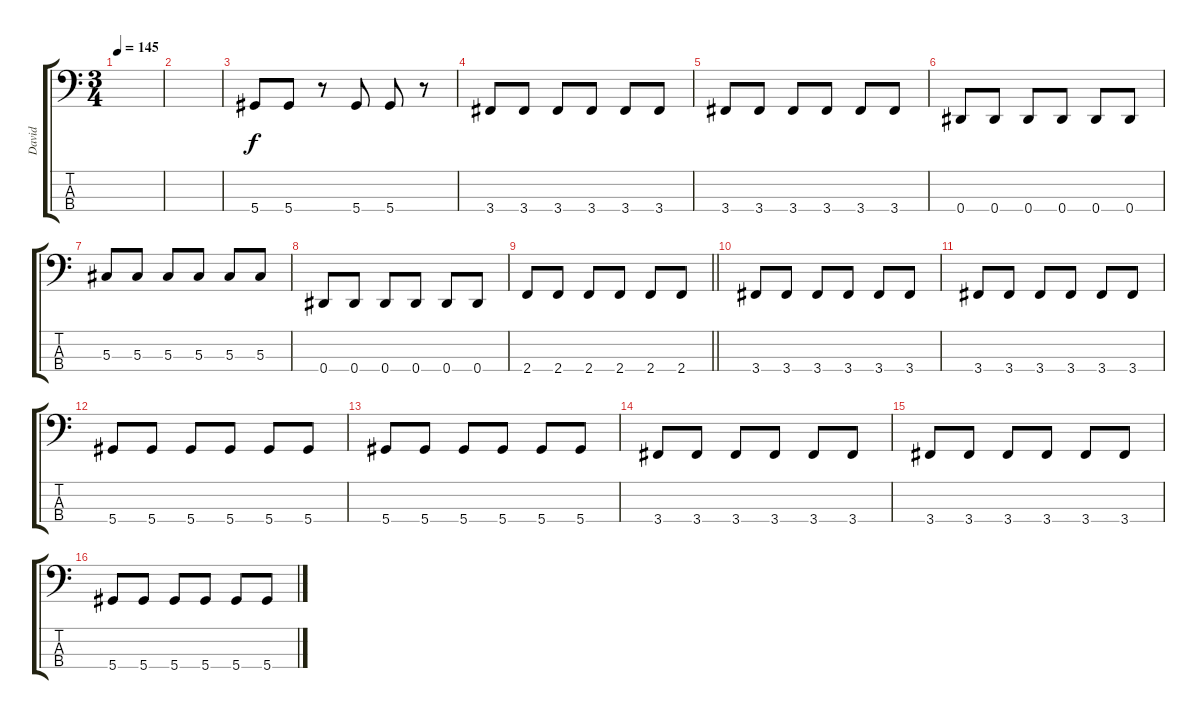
\track ("David" "David") {instrument electricbasspick}
\staff {score tabs}
\tuning (Gb2 Db2 Ab1 Eb1) {hide}
\ts (3 4)
\tempo 145
\clef f4
\ks c
|
|
5.4.8 5.4.8 r.8 5.4.8 5.4.8 r.8 |
3.4.8 3.4.8 3.4.8 3.4.8 3.4.8 3.4.8 |
3.4.8 3.4.8 3.4.8 3.4.8 3.4.8 3.4.8 |
0.4.8 0.4.8 0.4.8 0.4.8 0.4.8 0.4.8 |
5.3.8 5.3.8 5.3.8 5.3.8 5.3.8 5.3.8 |
0.4.8 0.4.8 0.4.8 0.4.8 0.4.8 0.4.8 |
\barLineRight lightlight
2.4.8 2.4.8 2.4.8 2.4.8 2.4.8 2.4.8 |
3.4.8 3.4.8 3.4.8 3.4.8 3.4.8 3.4.8 |
3.4.8 3.4.8 3.4.8 3.4.8 3.4.8 3.4.8 |
5.4.8 5.4.8 5.4.8 5.4.8 5.4.8 5.4.8 |
5.4.8 5.4.8 5.4.8 5.4.8 5.4.8 5.4.8 |
3.4.8 3.4.8 3.4.8 3.4.8 3.4.8 3.4.8 |
3.4.8 3.4.8 3.4.8 3.4.8 3.4.8 3.4.8 |
5.4.8 5.4.8 5.4.8 5.4.8 5.4.8 5.4.8
